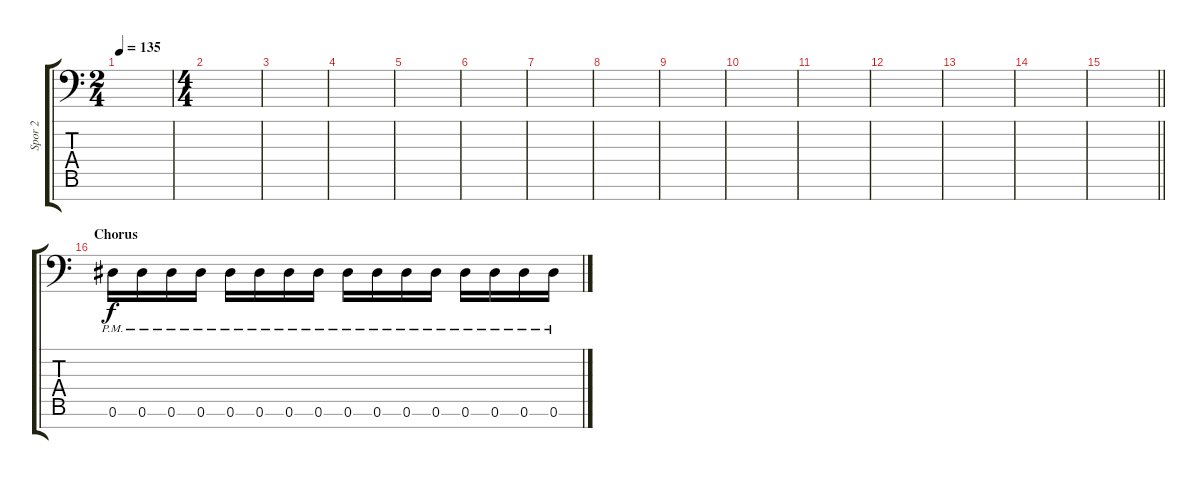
\track ("Spor 2" "Spor 2") {instrument distortionguitar}
\staff {score tabs}
\tuning (Eb4 Bb3 Gb3 Db3 Ab2 Eb2 Bb1) {hide}
\ts (2 4)
\tempo 135
\clef f4
\ks c
|
\ts (4 4)
|
|
|
|
|
|
|
|
|
|
|
|
|
\barLineRight lightlight
|
\section ("" "Chorus")
0.6{pm}.16 0.6{pm}.16 0.6{pm}.16 0.6{pm}.16 0.6{pm}.16 0.6{pm}.16 0.6{pm}.16 0.6{pm}.16 0.6{pm}.16 0.6{pm}.16 0.6{pm}.16 0.6{pm}.16 0.6{pm}.16 0.6{pm}.16 0.6{pm}.16 0.6{pm}.16
